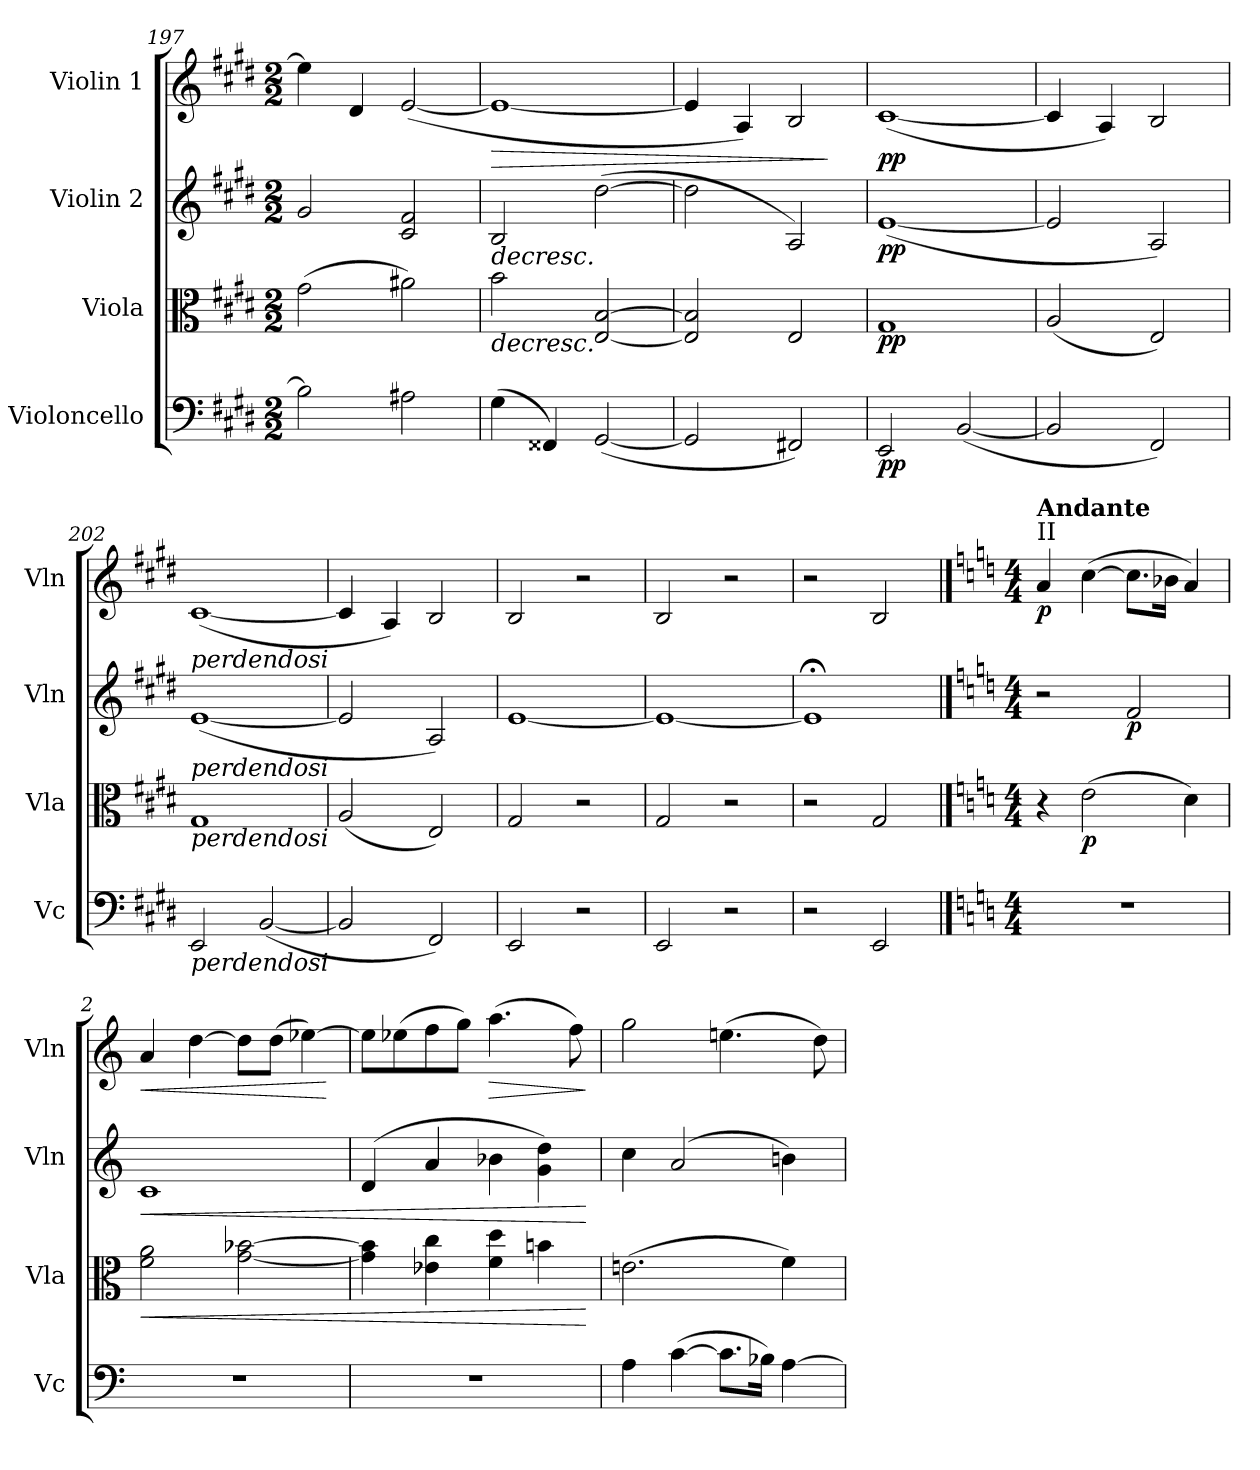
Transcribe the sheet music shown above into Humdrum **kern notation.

**kern	**dynam	**kern	**dynam	**kern	**dynam	**kern	**dynam
*part4	*part4	*part3	*part3	*part2	*part2	*part1	*part1
*staff4	*staff4	*staff3	*staff3	*staff2	*staff2	*staff1	*staff1
*I"Violoncello	*	*I"Viola	*	*I"Violin 2	*	*I"Violin 1	*
*I'Vc	*	*I'Vla	*	*I'Vln	*	*I'Vln	*
*clefF4	*	*clefC3	*	*clefG2	*	*clefG2	*
*k[f#c#g#d#]	*	*k[f#c#g#d#]	*	*k[f#c#g#d#]	*	*k[f#c#g#d#]	*
*M2/2	*	*M2/2	*	*M2/2	*	*M2/2	*
=197	=197	=197	=197	=197	=197	=197	=197
2B\]	.	(2g#\	.	2g#/	.	4ee\]	.
.	.	.	.	.	.	4d#/	.
2A#X\	.	2a#X\)	.	2c#/ 2f#/	.	([2e/	.
=198	=198	=198	=198	=198	=198	=198	=198
!	!	!	!LO:HP:b	!	!LO:HP:b	!	!LO:HP:b
(4G#\	.	2b\	>	2B/	>	1e_	>
4FF##X/)	.	.	.	.	.	.	.
([2GG#/	.	[2E/ [2B/	.	([2dd#\	.	.	.
=199	=199	=199	=199	=199	=199	=199	=199
2GG#/]	.	2E/] 2B/]	.	2dd#\]	.	4e/]	.
.	.	.	.	.	.	4A/)	.
2FF#X/)	.	2E/	.	2A/)	.	2B/	.
.	.	.	.	.	.	.	]
!!LO:PB:g=z
=200	=200	=200	=200	=200	=200	=200	=200
!	!LO:DY:b	!	!LO:DY:b	!	!LO:DY:b	!	!LO:DY:b
2EE/	pp	1G#	pp	([1e	pp	([1c#	pp
([2BB/	.	.	.	.	.	.	.
=201	=201	=201	=201	=201	=201	=201	=201
2BB/]	.	(2A/	.	2e/]	.	4c#/]	.
.	.	.	.	.	.	4A/)	.
2FF#/)	.	2E/)	.	2A/)	.	2B/	.
=202	=202	=202	=202	=202	=202	=202	=202
!	!	!	!	!	!	!LO:TX:b:i:t=perdendosi	!
!	!	!	!	!LO:TX:b:i:t=perdendosi	!	!	!
!	!	!LO:TX:b:i:t=perdendosi	!	!	!	!	!
!LO:TX:b:i:t=perdendosi	!	!	!	!	!	!	!
2EE/	.	1G#	.	([1e	.	([1c#	.
([2BB/	.	.	.	.	.	.	.
=203	=203	=203	=203	=203	=203	=203	=203
2BB/]	.	(2A/	.	2e/]	.	4c#/]	.
.	.	.	.	.	.	4A/)	.
2FF#/)	.	2E/)	.	2A/)	.	2B/	.
=204	=204	=204	=204	=204	=204	=204	=204
2EE/	.	2G#/	.	[1e	.	2B/	.
2r	.	2r	.	.	.	2r	.
=205	=205	=205	=205	=205	=205	=205	=205
2EE/	.	2G#/	.	1e_	.	2B/	.
2r	.	2r	.	.	.	2r	.
=206	=206	=206	=206	=206	=206	=206	=206
2r	.	2r	.	1e;<]	.	2r	.
2EE/	.	2G#/	.	.	.	2B/	.
!!LO:PB:g=z
==1	==1	==1	==1	==1	==1	==1	==1
*k[]	*	*k[]	*	*k[]	*	*k[]	*
*M4/4	*	*M4/4	*	*M4/4	*	*M4/4	*
!	!	!	!	!	!	!LO:TX:a:t=II	!
!	!	!	!	!	!	!LO:TX:a:B:t=Andante	!
!	!	!	!	!	!	!	!LO:DY:b
1r	.	4r	.	2r	.	4a/	p
!	!	!	!LO:DY:b	!	!	!	!
.	.	(2e\	p	.	.	([4cc\	.
!	!	!	!	!	!LO:DY:b	!	!
.	.	.	.	2f/	p	8.cc\L]	.
.	.	.	.	.	.	16b-X\Jk	.
.	.	4d\)	.	.	.	4a/)	.
=2	=2	=2	=2	=2	=2	=2	=2
!	!	!	!LO:HP:b	!	!LO:HP:b	!	!LO:HP:b
1r	.	2f\ 2a\	<	1c	<	4a/	<
.	.	.	.	.	.	[4dd\	.
.	.	[2g\ [2b-X\	.	.	.	8dd\L]	.
.	.	.	.	.	.	(8dd\J	.
.	.	.	.	.	.	[4ee-X\)	.
.	.	.	]	.	]	.	[
=3	=3	=3	=3	=3	=3	=3	=3
1r	.	4g\] 4b-\]	.	(4d/	.	8ee-\L]	.
.	.	.	.	.	.	(8ee-X\	.
.	.	4e-X\ 4cc\	.	4a/	.	8ff\	.
.	.	.	.	.	.	8gg\J)	.
!	!	!	!	!	!	!	!LO:HP:b
.	.	4f\ 4dd\	.	4b-X\	.	(4.aa\	>
.	.	4bn\	.	4g\ 4dd\)	.	.	.
.	.	.	.	.	.	8ff\)	.
.	.	.	[	.	[	.	]
=4	=4	=4	=4	=4	=4	=4	=4
4A\	.	(2.en\	.	4cc\	.	2gg\	.
!	!LO:DY:b	!	!	!	!	!	!
!	!LO:DY:n=1:b	!	!	!	!	!	!
([4c\	p other-dynamics	.	.	(2a/	.	.	.
8.c\L]	.	.	.	.	.	(4.een\	.
16B-X\Jk)	.	.	.	.	.	.	.
[4A\	.	4f\)	.	4bn\)	.	.	.
.	.	.	.	.	.	8dd\)	.
=	=	=	=	=	=	=	=
*-	*-	*-	*-	*-	*-	*-	*-
